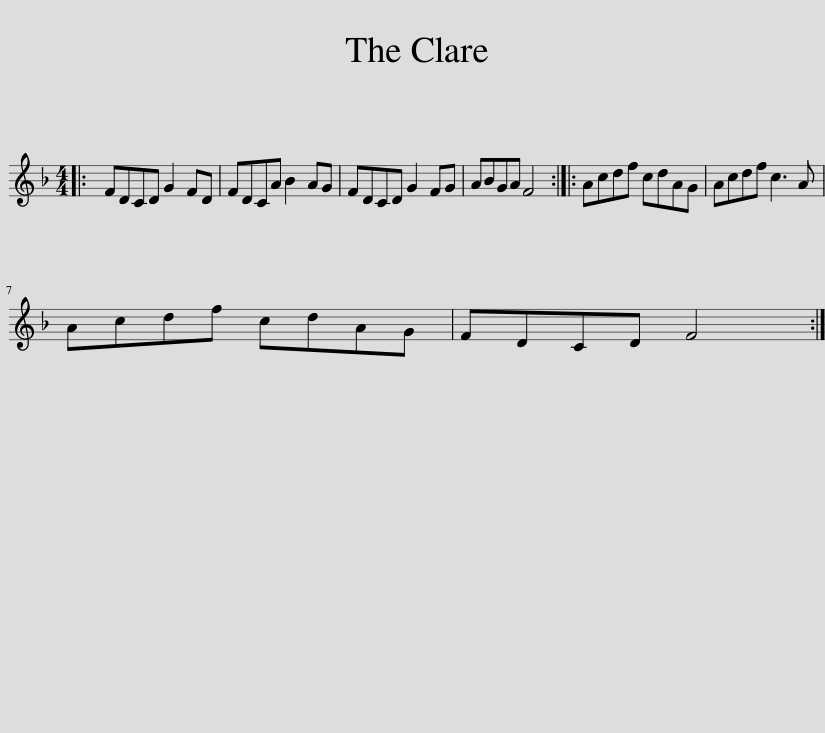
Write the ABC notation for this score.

X:1
L:1/8
M:4/4
I:linebreak $
K:F
V:1 treble
V:1
|: FDCD G2 FD | FDCA B2 AG | FDCD G2 FG | ABGA F4 :: Acdf cdAG | %5
 Acdf c3 A |$ Acdf cdAG | FDCD F4 :| %8
